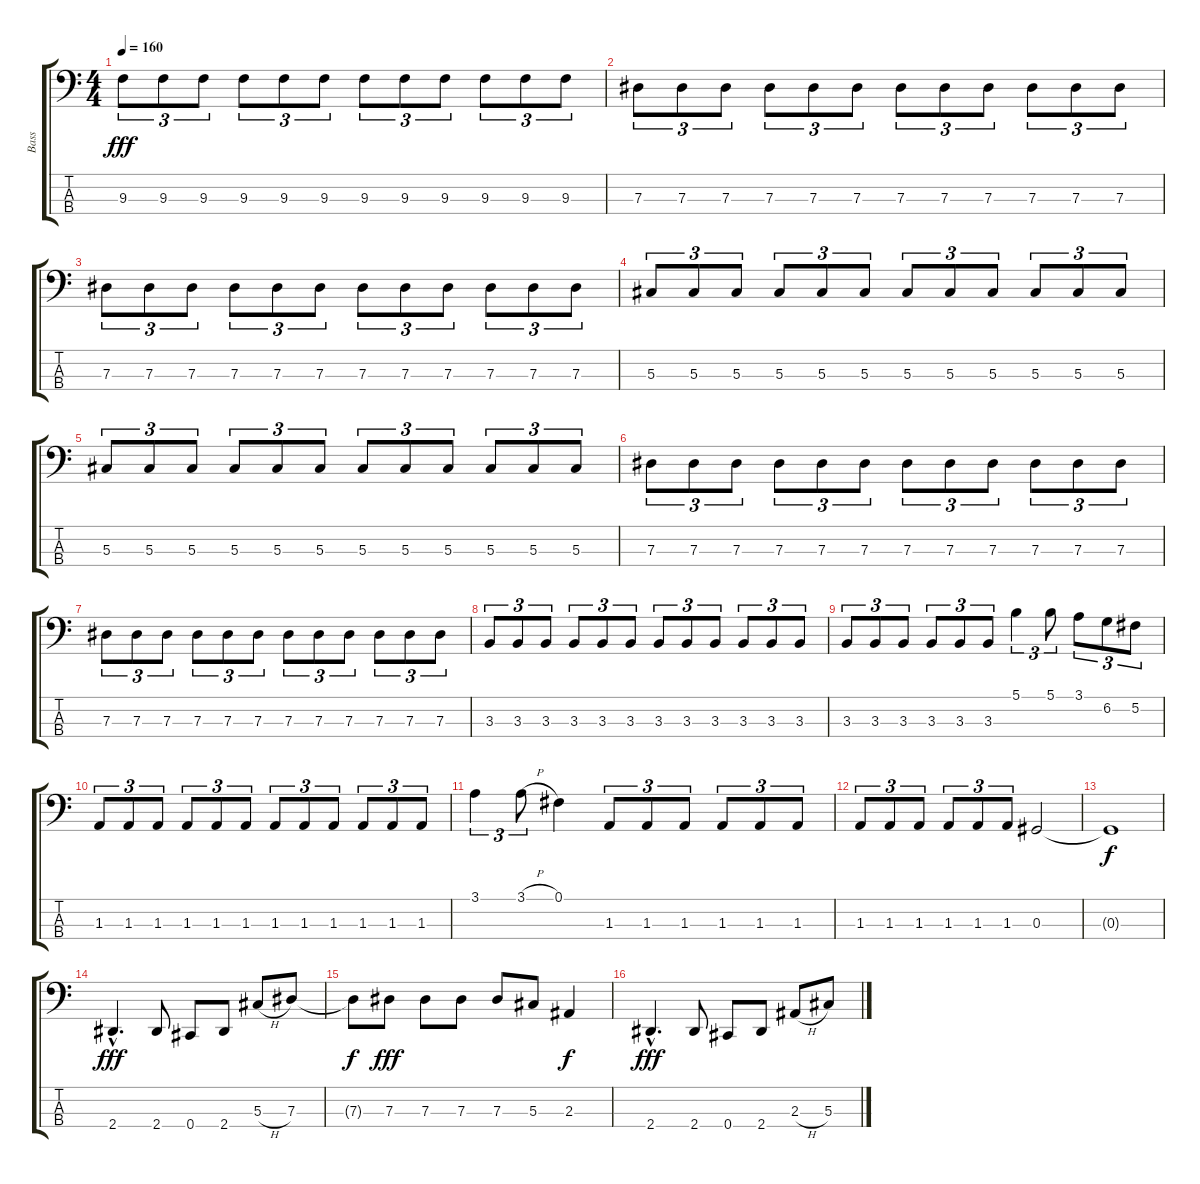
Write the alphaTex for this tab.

\track ("Bass" "Bass") {instrument electricbasspick}
\staff {score tabs}
\tuning (Gb2 Db2 Ab1 Db1) {hide}
\ts (4 4)
\tempo 160
\clef f4
\ks c
9.3.8{tu (3 2) dy fff} 9.3.8{tu (3 2)} 9.3.8{tu (3 2)} 9.3.8{tu (3 2)} 9.3.8{tu (3 2)} 9.3.8{tu (3 2)} 9.3.8{tu (3 2)} 9.3.8{tu (3 2)} 9.3.8{tu (3 2)} 9.3.8{tu (3 2)} 9.3.8{tu (3 2)} 9.3.8{tu (3 2)} |
7.3.8{tu (3 2)} 7.3.8{tu (3 2)} 7.3.8{tu (3 2)} 7.3.8{tu (3 2)} 7.3.8{tu (3 2)} 7.3.8{tu (3 2)} 7.3.8{tu (3 2)} 7.3.8{tu (3 2)} 7.3.8{tu (3 2)} 7.3.8{tu (3 2)} 7.3.8{tu (3 2)} 7.3.8{tu (3 2)} |
7.3.8{tu (3 2)} 7.3.8{tu (3 2)} 7.3.8{tu (3 2)} 7.3.8{tu (3 2)} 7.3.8{tu (3 2)} 7.3.8{tu (3 2)} 7.3.8{tu (3 2)} 7.3.8{tu (3 2)} 7.3.8{tu (3 2)} 7.3.8{tu (3 2)} 7.3.8{tu (3 2)} 7.3.8{tu (3 2)} |
5.3.8{tu (3 2)} 5.3.8{tu (3 2)} 5.3.8{tu (3 2)} 5.3.8{tu (3 2)} 5.3.8{tu (3 2)} 5.3.8{tu (3 2)} 5.3.8{tu (3 2)} 5.3.8{tu (3 2)} 5.3.8{tu (3 2)} 5.3.8{tu (3 2)} 5.3.8{tu (3 2)} 5.3.8{tu (3 2)} |
5.3.8{tu (3 2)} 5.3.8{tu (3 2)} 5.3.8{tu (3 2)} 5.3.8{tu (3 2)} 5.3.8{tu (3 2)} 5.3.8{tu (3 2)} 5.3.8{tu (3 2)} 5.3.8{tu (3 2)} 5.3.8{tu (3 2)} 5.3.8{tu (3 2)} 5.3.8{tu (3 2)} 5.3.8{tu (3 2)} |
7.3.8{tu (3 2)} 7.3.8{tu (3 2)} 7.3.8{tu (3 2)} 7.3.8{tu (3 2)} 7.3.8{tu (3 2)} 7.3.8{tu (3 2)} 7.3.8{tu (3 2)} 7.3.8{tu (3 2)} 7.3.8{tu (3 2)} 7.3.8{tu (3 2)} 7.3.8{tu (3 2)} 7.3.8{tu (3 2)} |
7.3.8{tu (3 2)} 7.3.8{tu (3 2)} 7.3.8{tu (3 2)} 7.3.8{tu (3 2)} 7.3.8{tu (3 2)} 7.3.8{tu (3 2)} 7.3.8{tu (3 2)} 7.3.8{tu (3 2)} 7.3.8{tu (3 2)} 7.3.8{tu (3 2)} 7.3.8{tu (3 2)} 7.3.8{tu (3 2)} |
3.3.8{tu (3 2)} 3.3.8{tu (3 2)} 3.3.8{tu (3 2)} 3.3.8{tu (3 2)} 3.3.8{tu (3 2)} 3.3.8{tu (3 2)} 3.3.8{tu (3 2)} 3.3.8{tu (3 2)} 3.3.8{tu (3 2)} 3.3.8{tu (3 2)} 3.3.8{tu (3 2)} 3.3.8{tu (3 2)} |
3.3.8{tu (3 2)} 3.3.8{tu (3 2)} 3.3.8{tu (3 2)} 3.3.8{tu (3 2)} 3.3.8{tu (3 2)} 3.3.8{tu (3 2)} 5.1.4{tu (3 2)} 5.1.8{tu (3 2)} 3.1.8{tu (3 2)} 6.2.8{tu (3 2)} 5.2.8{tu (3 2)} |
1.3.8{tu (3 2)} 1.3.8{tu (3 2)} 1.3.8{tu (3 2)} 1.3.8{tu (3 2)} 1.3.8{tu (3 2)} 1.3.8{tu (3 2)} 1.3.8{tu (3 2)} 1.3.8{tu (3 2)} 1.3.8{tu (3 2)} 1.3.8{tu (3 2)} 1.3.8{tu (3 2)} 1.3.8{tu (3 2)} |
3.1.4{tu (3 2)} 3.1{h}.8{tu (3 2)} 0.1.4 1.3.8{tu (3 2)} 1.3.8{tu (3 2)} 1.3.8{tu (3 2)} 1.3.8{tu (3 2)} 1.3.8{tu (3 2)} 1.3.8{tu (3 2)} |
1.3.8{tu (3 2)} 1.3.8{tu (3 2)} 1.3.8{tu (3 2)} 1.3.8{tu (3 2)} 1.3.8{tu (3 2)} 1.3.8{tu (3 2)} 0.3.2 |
0.3{t}.1{dy f} |
2.4{hac}.4{d dy fff} 2.4.8 0.4.8 2.4.8 5.3{h}.8 7.3.8 |
7.3{t}.8{dy f} 7.3.8{dy fff} 7.3.8 7.3.8 7.3.8 5.3.8 2.3.4{dy f} |
2.4{hac}.4{d dy fff} 2.4.8 0.4.8 2.4.8 2.3{h}.8 5.3.8
